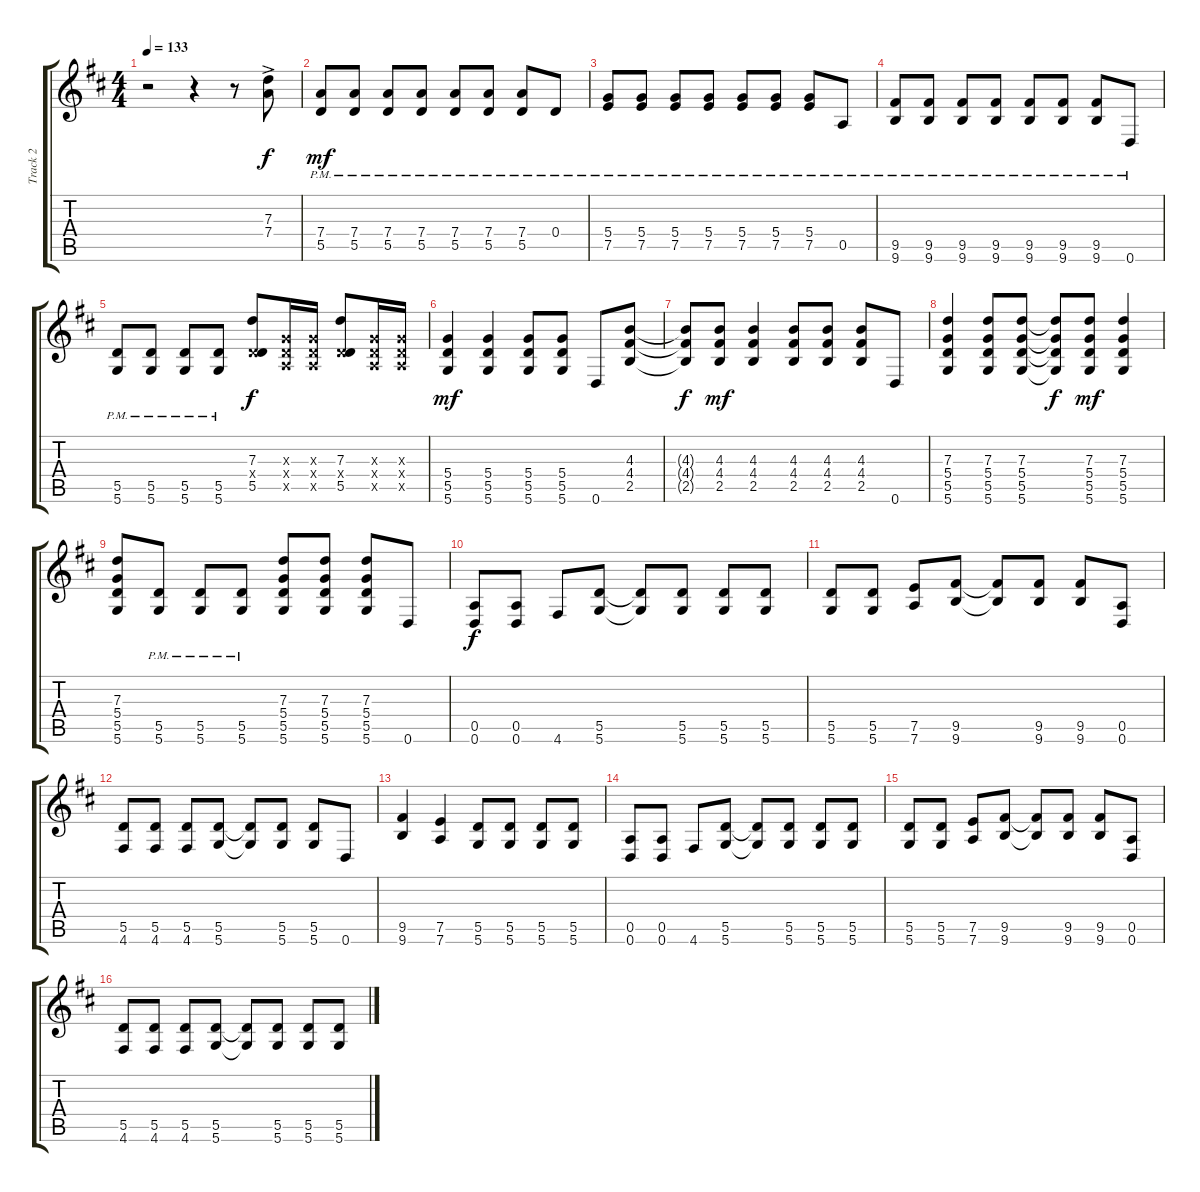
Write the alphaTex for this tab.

\track ("Track 2" "Track 2") {instrument distortionguitar}
\staff {score tabs}
\tuning (E4 B3 G3 D3 A2 D2) {hide}
\ts (4 4)
\tempo 133
\clef g2
\ks d
r.2{dy ff} r.4 r.8 (7.3{ac} 7.4{ac}).8{dy f} |
(7.4{pm} 5.5{pm}).8{dy mf} (7.4{pm} 5.5{pm}).8 (7.4{pm} 5.5{pm}).8 (7.4{pm} 5.5{pm}).8 (7.4{pm} 5.5{pm}).8 (7.4{pm} 5.5{pm}).8 (7.4{pm} 5.5{pm}).8 0.4{pm}.8 |
(5.4{pm} 7.5{pm}).8 (5.4{pm} 7.5{pm}).8 (5.4{pm} 7.5{pm}).8 (5.4{pm} 7.5{pm}).8 (5.4{pm} 7.5{pm}).8 (5.4{pm} 7.5{pm}).8 (5.4{pm} 7.5{pm}).8 0.5{pm}.8 |
(9.5{pm} 9.6{pm}).8 (9.5{pm} 9.6{pm}).8 (9.5{pm} 9.6{pm}).8 (9.5{pm} 9.6{pm}).8 (9.5{pm} 9.6{pm}).8 (9.5{pm} 9.6{pm}).8 (9.5{pm} 9.6{pm}).8 0.6{pm}.8 |
(5.5{pm} 5.6{pm}).8 (5.5{pm} 5.6{pm}).8 (5.5{pm} 5.6{pm}).8 (5.5{pm} 5.6{pm}).8 (7.3 0.4{x} 5.5).8{dy f} (0.3{x} 0.4{x} 0.5{x}).16 (0.3{x} 0.4{x} 0.5{x}).16 (7.3 0.4{x} 5.5).8 (0.3{x} 0.4{x} 0.5{x}).16 (0.3{x} 0.4{x} 0.5{x}).16 |
(5.4 5.5 5.6).4{dy mf} (5.4 5.5 5.6).4 (5.4 5.5 5.6).8 (5.4 5.5 5.6).8 0.6.8 (4.3 4.4 2.5).8 |
(4.3{t} 4.4{t} 2.5{t}).8{dy f} (4.3 4.4 2.5).8{dy mf} (4.3 4.4 2.5).4 (4.3 4.4 2.5).8 (4.3 4.4 2.5).8 (4.3 4.4 2.5).8 0.6.8 |
(7.3 5.4 5.5 5.6).4 (7.3 5.4 5.5 5.6).8 (7.3 5.4 5.5 5.6).8 (7.3{t} 5.4{t} 5.5{t} 5.6{t}).8{dy f} (7.3 5.4 5.5 5.6).8{dy mf} (7.3 5.4 5.5 5.6).4 |
(7.3 5.4 5.5 5.6).8 (5.5{pm} 5.6{pm}).8 (5.5{pm} 5.6{pm}).8 (5.5{pm} 5.6{pm}).8 (7.3 5.4 5.5 5.6).8 (7.3 5.4 5.5 5.6).8 (7.3 5.4 5.5 5.6).8 0.6.8 |
(0.5 0.6).8{dy f} (0.5 0.6).8 4.6.8 (5.5 5.6).8 (5.5{t} 5.6{t}).8 (5.5 5.6).8 (5.5 5.6).8 (5.5 5.6).8 |
(5.5 5.6).8 (5.5 5.6).8 (7.5 7.6).8 (9.5 9.6).8 (9.5{t} 9.6{t}).8 (9.5 9.6).8 (9.5 9.6).8 (0.5 0.6).8 |
(5.5 4.6).8 (5.5 4.6).8 (5.5 4.6).8 (5.5 5.6).8 (5.5{t} 5.6{t}).8 (5.5 5.6).8 (5.5 5.6).8 0.6.8 |
(9.5 9.6).4 (7.5 7.6).4 (5.5 5.6).8 (5.5 5.6).8 (5.5 5.6).8 (5.5 5.6).8 |
(0.5 0.6).8 (0.5 0.6).8 4.6.8 (5.5 5.6).8 (5.5{t} 5.6{t}).8 (5.5 5.6).8 (5.5 5.6).8 (5.5 5.6).8 |
(5.5 5.6).8 (5.5 5.6).8 (7.5 7.6).8 (9.5 9.6).8 (9.5{t} 9.6{t}).8 (9.5 9.6).8 (9.5 9.6).8 (0.5 0.6).8 |
(5.5 4.6).8 (5.5 4.6).8 (5.5 4.6).8 (5.5 5.6).8 (5.5{t} 5.6{t}).8 (5.5 5.6).8 (5.5 5.6).8 (5.5 5.6).8
